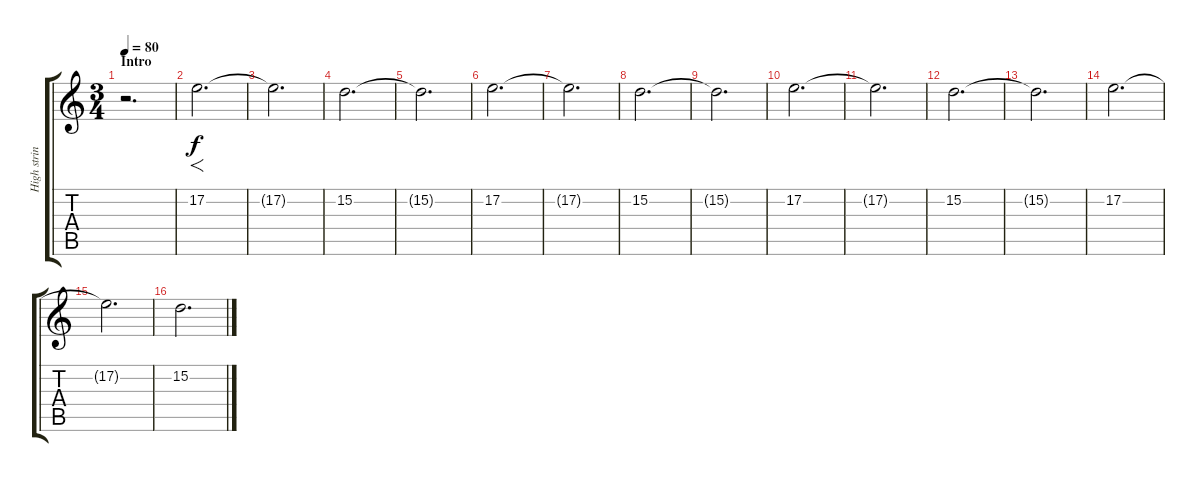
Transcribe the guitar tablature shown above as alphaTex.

\track ("High strings" "High strin") {instrument pad8sweep}
\staff {score tabs}
\tuning (E4 B3 G3 D3 A2 E2) {hide}
\ts (3 4)
\section ("" "Intro")
\tempo 80
\clef g2
\ks c
r.2{d dy f instrument pad8sweep} |
17.2.2{f d} |
17.2{t}.2{d} |
15.2.2{d} |
15.2{t}.2{d} |
17.2.2{d} |
17.2{t}.2{d} |
15.2.2{d} |
15.2{t}.2{d} |
17.2.2{d} |
17.2{t}.2{d} |
15.2.2{d} |
15.2{t}.2{d} |
17.2.2{d} |
17.2{t}.2{d} |
15.2.2{d}
